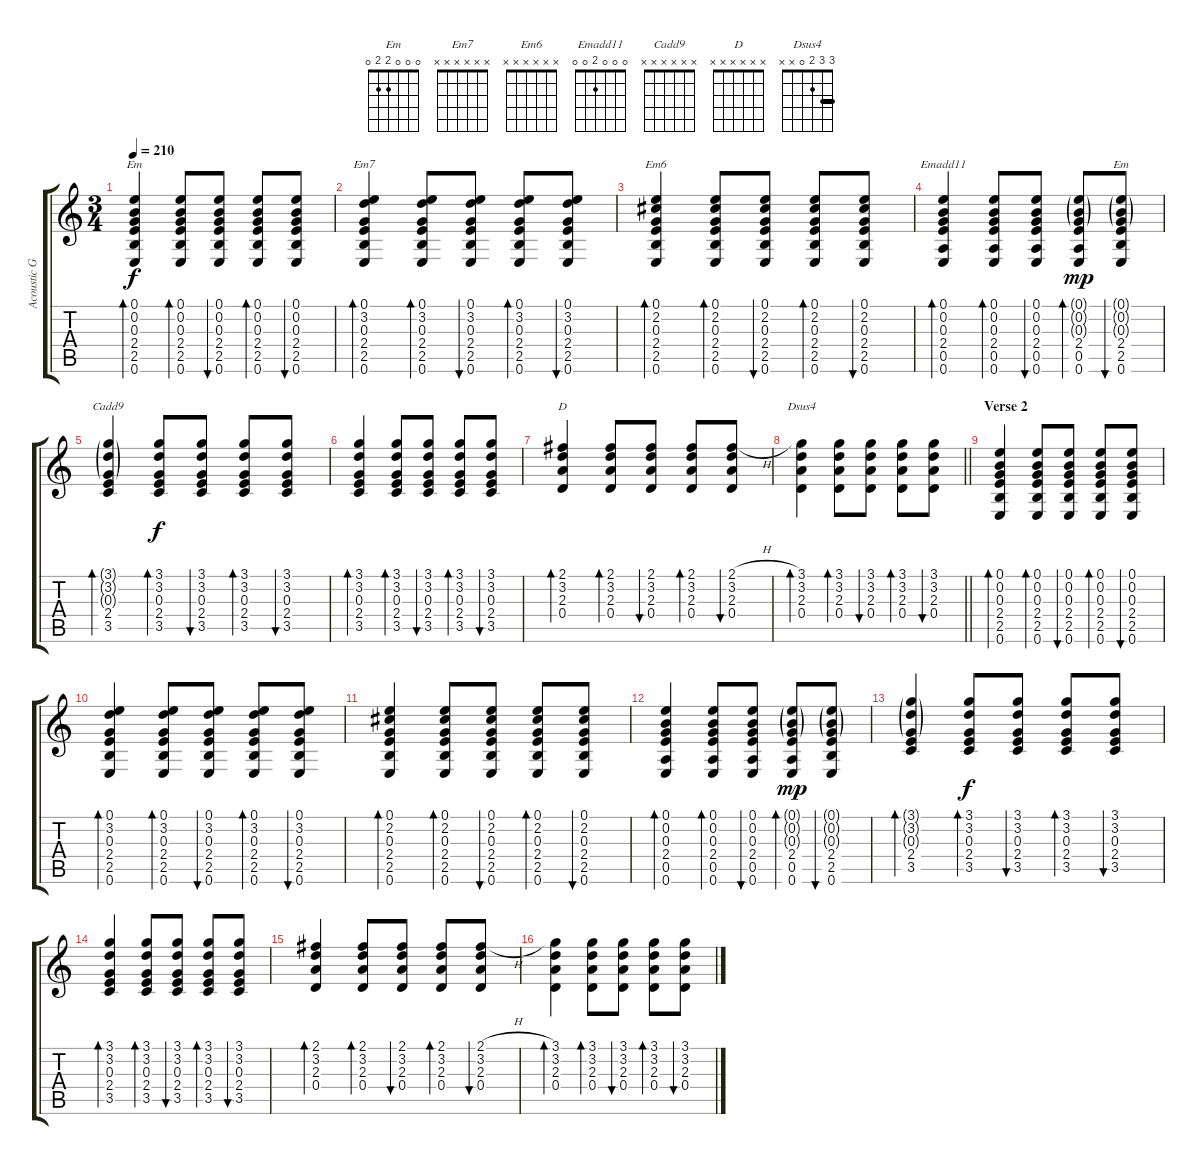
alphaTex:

\track ("Acoustic Guitar" "Acoustic G") {instrument acousticguitarsteel}
\staff {score tabs}
\tuning (E4 B3 G3 D3 A2 E2) {hide}
\chord ("Em" x x x x x x)
\chord ("Em7" x x x x x x)
\chord ("Em6" x x x x x x)
\chord ("Emadd11" 0 0 0 2 0 0)
\chord ("Em" 0 0 0 2 2 0)
\chord ("Cadd9" x x x x x x)
\chord ("D" x x x x x x)
\chord ("Dsus4" 3 3 2 0 x x) {barre 3}
\ts (3 4)
\tempo 210
\clef g2
\ks c
(0.1 0.2 0.3 2.4 2.5 0.6).4{bd 60 ch "Em" dy f} (0.1 0.2 0.3 2.4 2.5 0.6).8{bd 60} (0.1 0.2 0.3 2.4 2.5 0.6).8{bu 60} (0.1 0.2 0.3 2.4 2.5 0.6).8{bd 60} (0.1 0.2 0.3 2.4 2.5 0.6).8{bu 60} |
(0.1 3.2 0.3 2.4 2.5 0.6).4{bd 60 ch "Em7"} (0.1 3.2 0.3 2.4 2.5 0.6).8{bd 60} (0.1 3.2 0.3 2.4 2.5 0.6).8{bu 60} (0.1 3.2 0.3 2.4 2.5 0.6).8{bd 60} (0.1 3.2 0.3 2.4 2.5 0.6).8{bu 60} |
(0.1 2.2 0.3 2.4 2.5 0.6).4{bd 60 ch "Em6"} (0.1 2.2 0.3 2.4 2.5 0.6).8{bd 60} (0.1 2.2 0.3 2.4 2.5 0.6).8{bu 60} (0.1 2.2 0.3 2.4 2.5 0.6).8{bd 60} (0.1 2.2 0.3 2.4 2.5 0.6).8{bu 60} |
(0.1 0.2 0.3 2.4 0.5 0.6).4{bd 60 ch "Emadd11"} (0.1 0.2 0.3 2.4 0.5 0.6).8{bd 60} (0.1 0.2 0.3 2.4 0.5 0.6).8{bu 60} (0.1{g} 0.2{g} 0.3{g} 2.4 0.5 0.6).8{bd 60 dy mp} (0.1{g} 0.2{g} 0.3{g} 2.4 2.5 0.6).8{bu 60 ch "Em"} |
(3.1{g} 3.2{g} 0.3{g} 2.4 3.5).4{bd 60 ch "Cadd9"} (3.1 3.2 0.3 2.4 3.5).8{bd 60 dy f} (3.1 3.2 0.3 2.4 3.5).8{bu 60} (3.1 3.2 0.3 2.4 3.5).8{bd 60} (3.1 3.2 0.3 2.4 3.5).8{bu 60} |
(3.1 3.2 0.3 2.4 3.5).4{bd 60} (3.1 3.2 0.3 2.4 3.5).8{bd 60} (3.1 3.2 0.3 2.4 3.5).8{bu 60} (3.1 3.2 0.3 2.4 3.5).8{bd 60} (3.1 3.2 0.3 2.4 3.5).8{bu 60} |
(2.1 3.2 2.3 0.4).4{bd 60 ch "D"} (2.1 3.2 2.3 0.4).8{bd 60} (2.1 3.2 2.3 0.4).8{bu 60} (2.1 3.2 2.3 0.4).8{bd 60} (2.1{h} 3.2 2.3 0.4).8{bu 60} |
\barLineRight lightlight
(3.1 3.2 2.3 0.4).4{bd 60 ch "Dsus4"} (3.1 3.2 2.3 0.4).8{bd 60} (3.1 3.2 2.3 0.4).8{bu 60} (3.1 3.2 2.3 0.4).8{bd 60} (3.1 3.2 2.3 0.4).8{bu 60} |
\section ("" "Verse 2")
(0.1 0.2 0.3 2.4 2.5 0.6).4{bd 60} (0.1 0.2 0.3 2.4 2.5 0.6).8{bd 60} (0.1 0.2 0.3 2.4 2.5 0.6).8{bu 60} (0.1 0.2 0.3 2.4 2.5 0.6).8{bd 60} (0.1 0.2 0.3 2.4 2.5 0.6).8{bu 60} |
(0.1 3.2 0.3 2.4 2.5 0.6).4{bd 60} (0.1 3.2 0.3 2.4 2.5 0.6).8{bd 60} (0.1 3.2 0.3 2.4 2.5 0.6).8{bu 60} (0.1 3.2 0.3 2.4 2.5 0.6).8{bd 60} (0.1 3.2 0.3 2.4 2.5 0.6).8{bu 60} |
(0.1 2.2 0.3 2.4 2.5 0.6).4{bd 60} (0.1 2.2 0.3 2.4 2.5 0.6).8{bd 60} (0.1 2.2 0.3 2.4 2.5 0.6).8{bu 60} (0.1 2.2 0.3 2.4 2.5 0.6).8{bd 60} (0.1 2.2 0.3 2.4 2.5 0.6).8{bu 60} |
(0.1 0.2 0.3 2.4 0.5 0.6).4{bd 60} (0.1 0.2 0.3 2.4 0.5 0.6).8{bd 60} (0.1 0.2 0.3 2.4 0.5 0.6).8{bu 60} (0.1{g} 0.2{g} 0.3{g} 2.4 0.5 0.6).8{bd 60 dy mp} (0.1{g} 0.2{g} 0.3{g} 2.4 2.5 0.6).8{bu 60} |
(3.1{g} 3.2{g} 0.3{g} 2.4 3.5).4{bd 60} (3.1 3.2 0.3 2.4 3.5).8{bd 60 dy f} (3.1 3.2 0.3 2.4 3.5).8{bu 60} (3.1 3.2 0.3 2.4 3.5).8{bd 60} (3.1 3.2 0.3 2.4 3.5).8{bu 60} |
(3.1 3.2 0.3 2.4 3.5).4{bd 60} (3.1 3.2 0.3 2.4 3.5).8{bd 60} (3.1 3.2 0.3 2.4 3.5).8{bu 60} (3.1 3.2 0.3 2.4 3.5).8{bd 60} (3.1 3.2 0.3 2.4 3.5).8{bu 60} |
(2.1 3.2 2.3 0.4).4{bd 60} (2.1 3.2 2.3 0.4).8{bd 60} (2.1 3.2 2.3 0.4).8{bu 60} (2.1 3.2 2.3 0.4).8{bd 60} (2.1{h} 3.2 2.3 0.4).8{bu 60} |
(3.1 3.2 2.3 0.4).4{bd 60} (3.1 3.2 2.3 0.4).8{bd 60} (3.1 3.2 2.3 0.4).8{bu 60} (3.1 3.2 2.3 0.4).8{bd 60} (3.1 3.2 2.3 0.4).8{bu 60}
